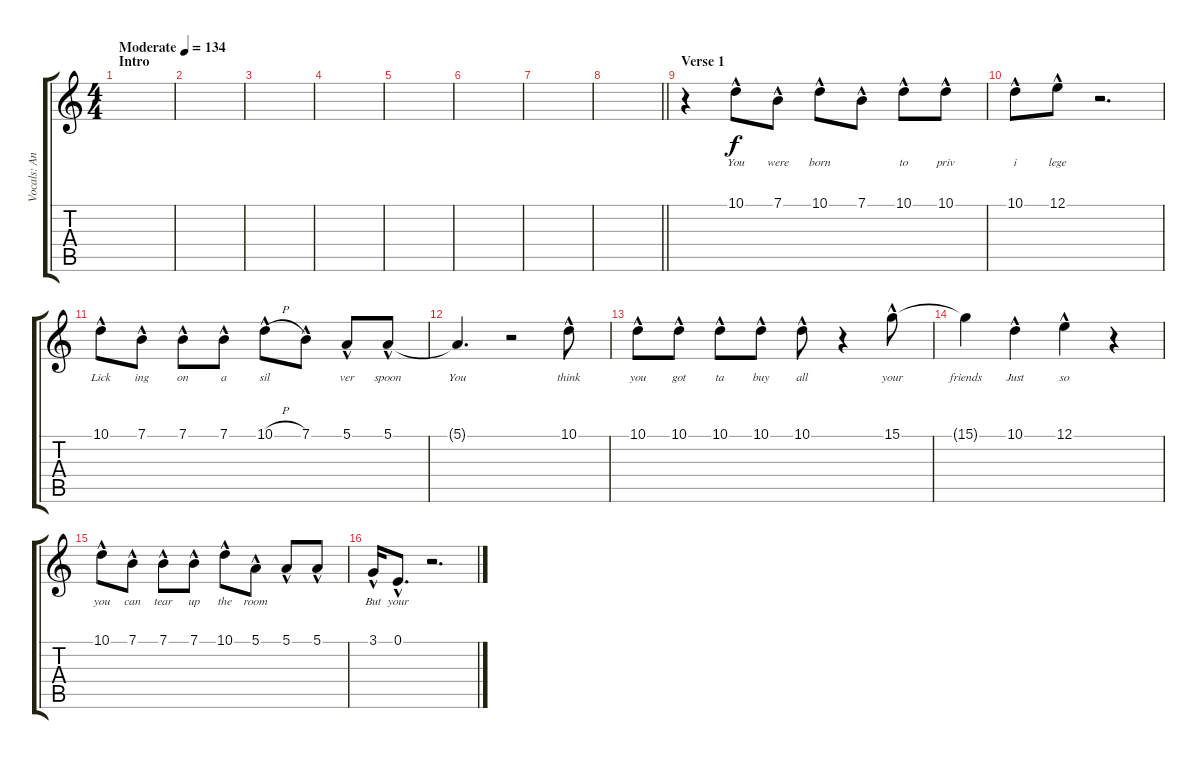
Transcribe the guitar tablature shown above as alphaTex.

\track ("Vocals: Ann" "Vocals: An") {instrument lead2sawtooth}
\staff {score tabs}
\tuning (E4 B3 G3 D3 A2 E2) {hide}
\ts (4 4)
\section ("" "Intro")
\tempo (134 "Moderate")
\clef g2
\ks c
|
|
|
|
|
|
|
\barLineRight lightlight
|
\section ("" "Verse 1")
r.4 10.1{hac}.8{lyrics (0 "You") lyrics (1 "") lyrics (2 "") lyrics (3 "") lyrics (4 "")} 7.1{hac}.8{lyrics (0 "were") lyrics (1 "") lyrics (2 "") lyrics (3 "") lyrics (4 "")} 10.1{hac}.8{lyrics (0 "born") lyrics (1 "") lyrics (2 "") lyrics (3 "") lyrics (4 "")} 7.1{hac}.8{lyrics (0 "") lyrics (1 "") lyrics (2 "") lyrics (3 "") lyrics (4 "")} 10.1{hac}.8{lyrics (0 "to") lyrics (1 "") lyrics (2 "") lyrics (3 "") lyrics (4 "")} 10.1{hac}.8{lyrics (0 "priv") lyrics (1 "") lyrics (2 "") lyrics (3 "") lyrics (4 "")} |
10.1{hac}.8{lyrics (0 "i") lyrics (1 "") lyrics (2 "") lyrics (3 "") lyrics (4 "")} 12.1{hac}.8{lyrics (0 "lege") lyrics (1 "") lyrics (2 "") lyrics (3 "") lyrics (4 "")} r.2{d} |
10.1{hac}.8{lyrics (0 "Lick") lyrics (1 "") lyrics (2 "") lyrics (3 "") lyrics (4 "")} 7.1{hac}.8{lyrics (0 "ing") lyrics (1 "") lyrics (2 "") lyrics (3 "") lyrics (4 "")} 7.1{hac}.8{lyrics (0 "on") lyrics (1 "") lyrics (2 "") lyrics (3 "") lyrics (4 "")} 7.1{hac}.8{lyrics (0 "a") lyrics (1 "") lyrics (2 "") lyrics (3 "") lyrics (4 "")} 10.1{h hac}.8{lyrics (0 "sil") lyrics (1 "") lyrics (2 "") lyrics (3 "") lyrics (4 "")} 7.1{hac}.8{lyrics (0 "") lyrics (1 "") lyrics (2 "") lyrics (3 "") lyrics (4 "")} 5.1{hac}.8{lyrics (0 "ver") lyrics (1 "") lyrics (2 "") lyrics (3 "") lyrics (4 "")} 5.1{hac}.8{lyrics (0 "spoon") lyrics (1 "") lyrics (2 "") lyrics (3 "") lyrics (4 "")} |
5.1{t}.4{d lyrics (0 "You") lyrics (1 "") lyrics (2 "") lyrics (3 "") lyrics (4 "")} r.2 10.1{hac}.8{lyrics (0 "think") lyrics (1 "") lyrics (2 "") lyrics (3 "") lyrics (4 "")} |
10.1{hac}.8{lyrics (0 "you") lyrics (1 "") lyrics (2 "") lyrics (3 "") lyrics (4 "")} 10.1{hac}.8{lyrics (0 "got") lyrics (1 "") lyrics (2 "") lyrics (3 "") lyrics (4 "")} 10.1{hac}.8{lyrics (0 "ta") lyrics (1 "") lyrics (2 "") lyrics (3 "") lyrics (4 "")} 10.1{hac}.8{lyrics (0 "buy") lyrics (1 "") lyrics (2 "") lyrics (3 "") lyrics (4 "")} 10.1{hac}.8{lyrics (0 "all") lyrics (1 "") lyrics (2 "") lyrics (3 "") lyrics (4 "")} r.4 15.1{hac}.8{lyrics (0 "your") lyrics (1 "") lyrics (2 "") lyrics (3 "") lyrics (4 "")} |
15.1{t}.4{lyrics (0 "friends") lyrics (1 "") lyrics (2 "") lyrics (3 "") lyrics (4 "")} 10.1{hac}.4{lyrics (0 "Just") lyrics (1 "") lyrics (2 "") lyrics (3 "") lyrics (4 "")} 12.1{hac}.4{lyrics (0 "so") lyrics (1 "") lyrics (2 "") lyrics (3 "") lyrics (4 "")} r.4 |
10.1{hac}.8{lyrics (0 "you") lyrics (1 "") lyrics (2 "") lyrics (3 "") lyrics (4 "")} 7.1{hac}.8{lyrics (0 "can") lyrics (1 "") lyrics (2 "") lyrics (3 "") lyrics (4 "")} 7.1{hac}.8{lyrics (0 "tear") lyrics (1 "") lyrics (2 "") lyrics (3 "") lyrics (4 "")} 7.1{hac}.8{lyrics (0 "up") lyrics (1 "") lyrics (2 "") lyrics (3 "") lyrics (4 "")} 10.1{hac}.8{lyrics (0 "the") lyrics (1 "") lyrics (2 "") lyrics (3 "") lyrics (4 "")} 5.1{hac}.8{lyrics (0 "room") lyrics (1 "") lyrics (2 "") lyrics (3 "") lyrics (4 "")} 5.1{hac}.8{lyrics (0 "") lyrics (1 "") lyrics (2 "") lyrics (3 "") lyrics (4 "")} 5.1{hac}.8{lyrics (0 "") lyrics (1 "") lyrics (2 "") lyrics (3 "") lyrics (4 "")} |
3.1{hac}.16{lyrics (0 "But") lyrics (1 "") lyrics (2 "") lyrics (3 "") lyrics (4 "")} 0.1{hac}.8{d lyrics (0 "your") lyrics (1 "") lyrics (2 "") lyrics (3 "") lyrics (4 "")} r.2{d}
